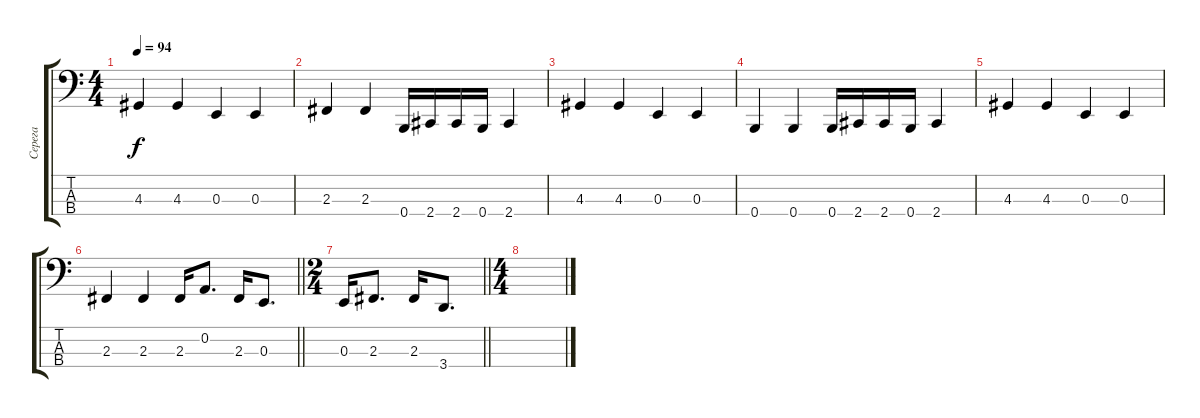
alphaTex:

\track ("Серега" "Серега") {instrument electricbasspick}
\staff {score tabs}
\tuning (D2 A1 E1 B0) {hide}
\ts (4 4)
\tempo 94
\clef f4
\ks c
4.3.4{dy f} 4.3.4 0.3.4 0.3.4 |
2.3.4 2.3.4 0.4.16 2.4.16 2.4.16 0.4.16 2.4.4 |
4.3.4 4.3.4 0.3.4 0.3.4 |
0.4.4 0.4.4 0.4.16 2.4.16 2.4.16 0.4.16 2.4.4 |
4.3.4 4.3.4 0.3.4 0.3.4 |
\barLineRight lightlight
2.3.4 2.3.4 2.3.16 0.2.8{d} 2.3.16 0.3.8{d} |
\ts (2 4)
\barLineRight lightlight
0.3.16 2.3.8{d} 2.3.16 3.4.8{d} |
\ts (4 4)
